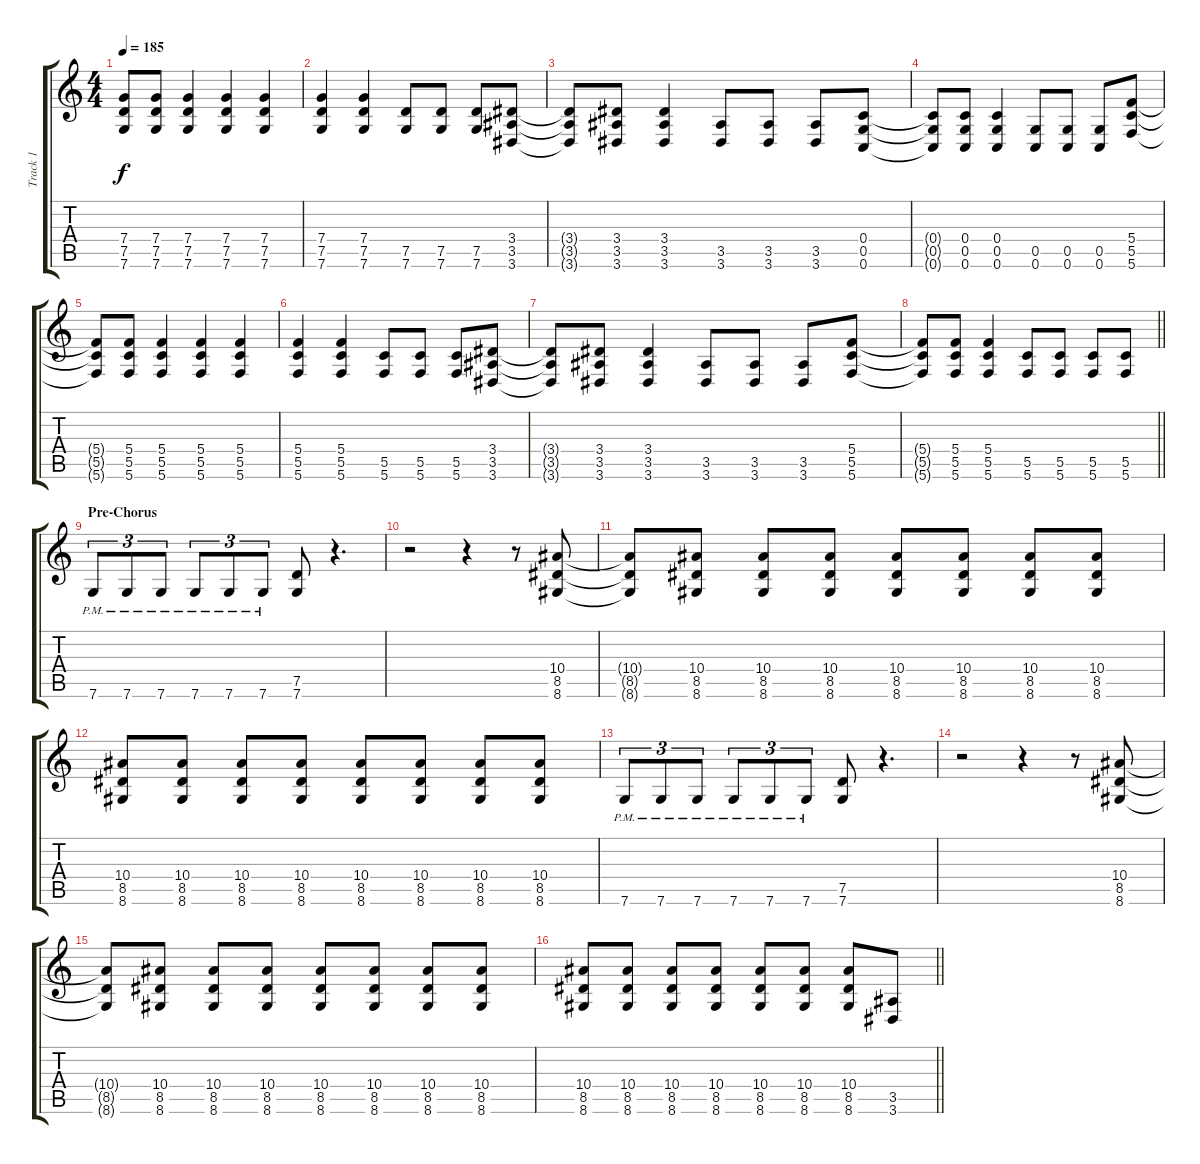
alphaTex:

\track ("Track 1" "Track 1") {instrument distortionguitar}
\staff {score tabs}
\tuning (D4 A3 F3 C3 G2 C2) {hide}
\ts (4 4)
\tempo 185
\clef g2
\ks c
(7.4{t} 7.5{t} 7.6{t}).8{dy f} (7.4 7.5 7.6).8 (7.4 7.5 7.6).4 (7.4 7.5 7.6).4 (7.4 7.5 7.6).4 |
(7.4 7.5 7.6).4 (7.4 7.5 7.6).4 (7.5 7.6).8 (7.5 7.6).8 (7.5 7.6).8 (3.4 3.5 3.6).8 |
(3.4{t} 3.5{t} 3.6{t}).8 (3.4 3.5 3.6).8 (3.4 3.5 3.6).4 (3.5 3.6).8 (3.5 3.6).8 (3.5 3.6).8 (0.4 0.5 0.6).8 |
(0.4{t} 0.5{t} 0.6{t}).8 (0.4 0.5 0.6).8 (0.4 0.5 0.6).4 (0.5 0.6).8 (0.5 0.6).8 (0.5 0.6).8 (5.4 5.5 5.6).8 |
(5.4{t} 5.5{t} 5.6{t}).8 (5.4 5.5 5.6).8 (5.4 5.5 5.6).4 (5.4 5.5 5.6).4 (5.4 5.5 5.6).4 |
(5.4 5.5 5.6).4 (5.4 5.5 5.6).4 (5.5 5.6).8 (5.5 5.6).8 (5.5 5.6).8 (3.4 3.5 3.6).8 |
(3.4{t} 3.5{t} 3.6{t}).8 (3.4 3.5 3.6).8 (3.4 3.5 3.6).4 (3.5 3.6).8 (3.5 3.6).8 (3.5 3.6).8 (5.4 5.5 5.6).8 |
\barLineRight lightlight
(5.4{t} 5.5{t} 5.6{t}).8 (5.4 5.5 5.6).8 (5.4 5.5 5.6).4 (5.5 5.6).8 (5.5 5.6).8 (5.5 5.6).8 (5.5 5.6).8 |
\section ("" "Pre-Chorus")
7.6{pm}.8{tu (3 2)} 7.6{pm}.8{tu (3 2)} 7.6{pm}.8{tu (3 2)} 7.6{pm}.8{tu (3 2)} 7.6{pm}.8{tu (3 2)} 7.6{pm}.8{tu (3 2)} (7.5 7.6).8 r.4{d} |
r.2 r.4 r.8 (10.4 8.5 8.6).8 |
(10.4{t} 8.5{t} 8.6{t}).8 (10.4 8.5 8.6).8 (10.4 8.5 8.6).8 (10.4 8.5 8.6).8 (10.4 8.5 8.6).8 (10.4 8.5 8.6).8 (10.4 8.5 8.6).8 (10.4 8.5 8.6).8 |
(10.4 8.5 8.6).8 (10.4 8.5 8.6).8 (10.4 8.5 8.6).8 (10.4 8.5 8.6).8 (10.4 8.5 8.6).8 (10.4 8.5 8.6).8 (10.4 8.5 8.6).8 (10.4 8.5 8.6).8 |
7.6{pm}.8{tu (3 2)} 7.6{pm}.8{tu (3 2)} 7.6{pm}.8{tu (3 2)} 7.6{pm}.8{tu (3 2)} 7.6{pm}.8{tu (3 2)} 7.6{pm}.8{tu (3 2)} (7.5 7.6).8 r.4{d} |
r.2 r.4 r.8 (10.4 8.5 8.6).8 |
(10.4{t} 8.5{t} 8.6{t}).8 (10.4 8.5 8.6).8 (10.4 8.5 8.6).8 (10.4 8.5 8.6).8 (10.4 8.5 8.6).8 (10.4 8.5 8.6).8 (10.4 8.5 8.6).8 (10.4 8.5 8.6).8 |
\barLineRight lightlight
(10.4 8.5 8.6).8 (10.4 8.5 8.6).8 (10.4 8.5 8.6).8 (10.4 8.5 8.6).8 (10.4 8.5 8.6).8 (10.4 8.5 8.6).8 (10.4 8.5 8.6).8 (3.5 3.6).8
